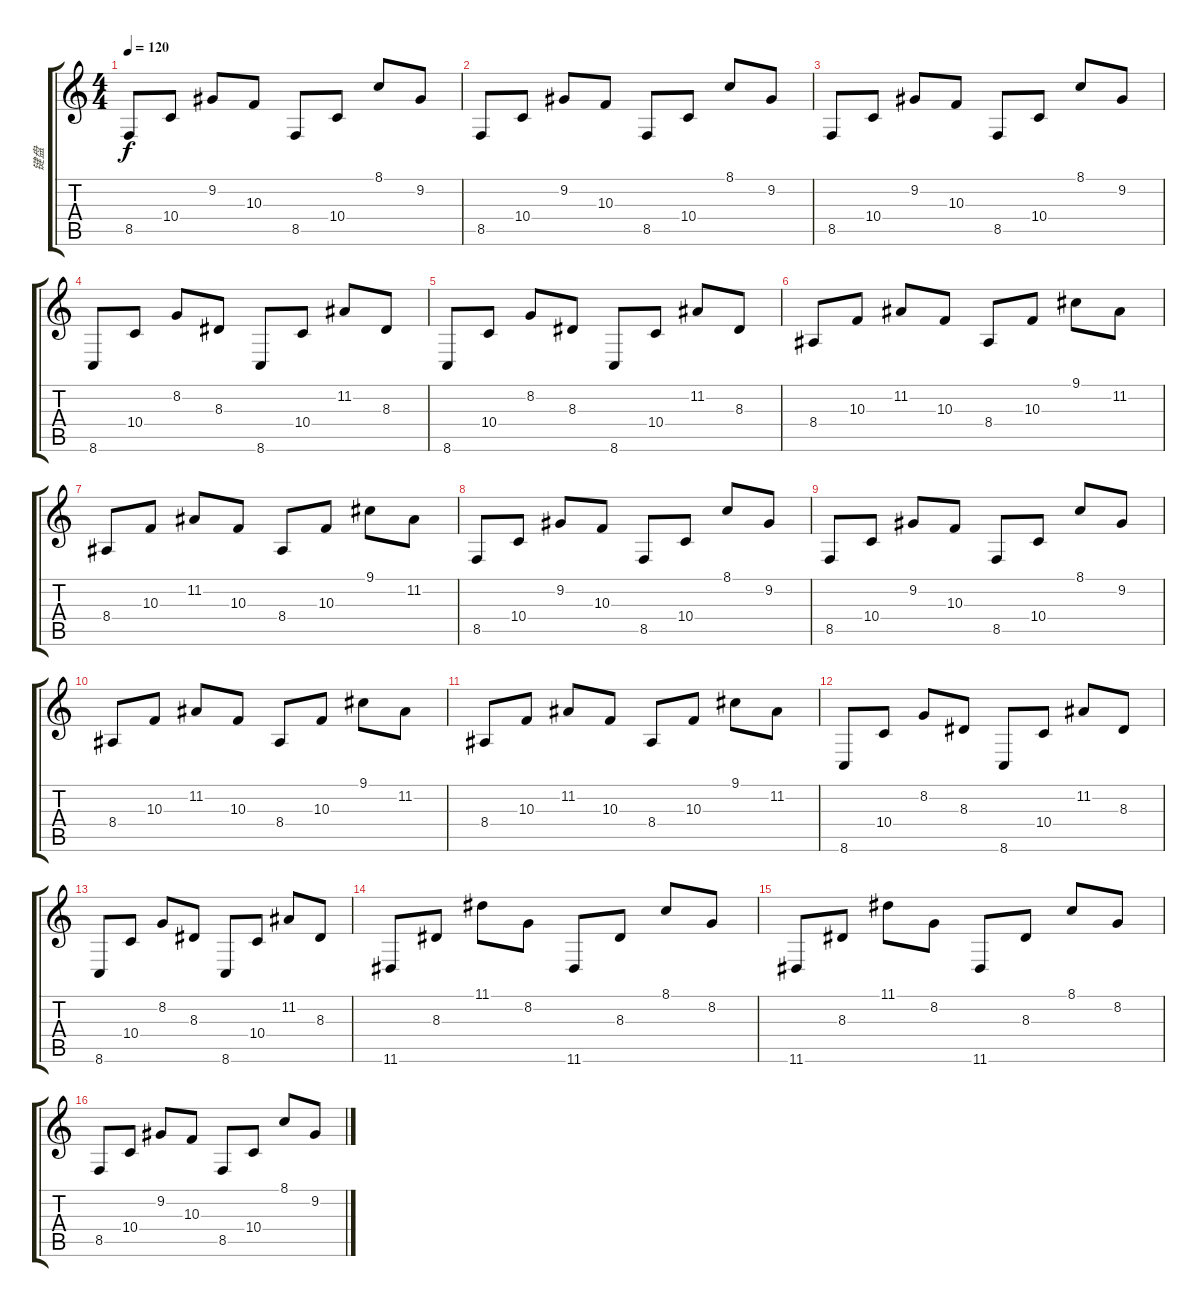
\track ("键盘" "键盘") {instrument electricpiano2}
\staff {score tabs}
\tuning (E4 B3 G3 D3 A2 E2) {hide}
\ts (4 4)
\tempo 120
\clef g2
\ks c
8.5.8{dy f} 10.4.8 9.2.8 10.3.8 8.5.8 10.4.8 8.1.8 9.2.8 |
8.5.8 10.4.8 9.2.8 10.3.8 8.5.8 10.4.8 8.1.8 9.2.8 |
8.5.8 10.4.8 9.2.8 10.3.8 8.5.8 10.4.8 8.1.8 9.2.8 |
8.6.8 10.4.8 8.2.8 8.3.8 8.6.8 10.4.8 11.2.8 8.3.8 |
8.6.8 10.4.8 8.2.8 8.3.8 8.6.8 10.4.8 11.2.8 8.3.8 |
8.4.8 10.3.8 11.2.8 10.3.8 8.4.8 10.3.8 9.1.8 11.2.8 |
8.4.8 10.3.8 11.2.8 10.3.8 8.4.8 10.3.8 9.1.8 11.2.8 |
8.5.8 10.4.8 9.2.8 10.3.8 8.5.8 10.4.8 8.1.8 9.2.8 |
8.5.8 10.4.8 9.2.8 10.3.8 8.5.8 10.4.8 8.1.8 9.2.8 |
8.4.8 10.3.8 11.2.8 10.3.8 8.4.8 10.3.8 9.1.8 11.2.8 |
8.4.8 10.3.8 11.2.8 10.3.8 8.4.8 10.3.8 9.1.8 11.2.8 |
8.6.8 10.4.8 8.2.8 8.3.8 8.6.8 10.4.8 11.2.8 8.3.8 |
8.6.8 10.4.8 8.2.8 8.3.8 8.6.8 10.4.8 11.2.8 8.3.8 |
11.6.8 8.3.8 11.1.8 8.2.8 11.6.8 8.3.8 8.1.8 8.2.8 |
11.6.8 8.3.8 11.1.8 8.2.8 11.6.8 8.3.8 8.1.8 8.2.8 |
8.5.8 10.4.8 9.2.8 10.3.8 8.5.8 10.4.8 8.1.8 9.2.8
